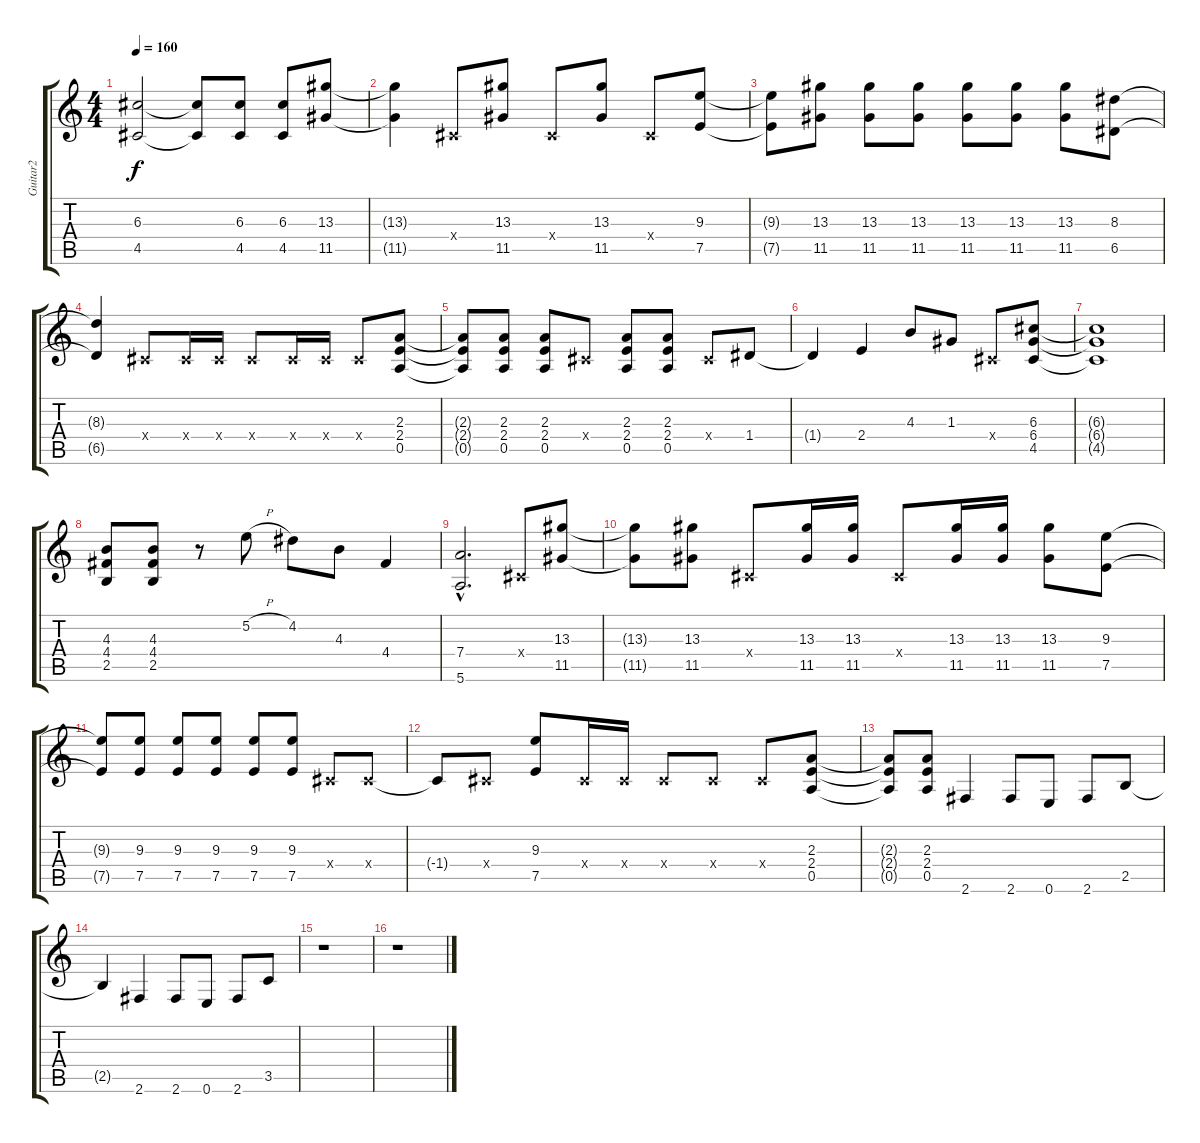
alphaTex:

\track ("Guitar2" "Guitar2") {instrument overdrivenguitar}
\staff {score tabs}
\tuning (E4 B3 G3 D3 A2 E2) {hide}
\ts (4 4)
\tempo 160
\clef g2
\ks c
(6.3 4.5).2{dy f} (6.3{t} 4.5{t}).8 (6.3 4.5).8 (6.3 4.5).8 (13.3 11.5).8 |
(13.3{t} 11.5{t}).4 -1.4{x}.8 (13.3 11.5).8 -1.4{x}.8 (13.3 11.5).8 -1.4{x}.8 (9.3 7.5).8 |
(9.3{t} 7.5{t}).8 (13.3 11.5).8 (13.3 11.5).8 (13.3 11.5).8 (13.3 11.5).8 (13.3 11.5).8 (13.3 11.5).8 (8.3 6.5).8 |
(8.3{t} 6.5{t}).4 -1.4{x}.8 -1.4{x}.16 -1.4{x}.16 -1.4{x}.8 -1.4{x}.16 -1.4{x}.16 -1.4{x}.8 (2.3 2.4 0.5).8 |
(2.3{t} 2.4{t} 0.5{t}).8 (2.3 2.4 0.5).8 (2.3 2.4 0.5).8 -1.4{x}.8 (2.3 2.4 0.5).8 (2.3 2.4 0.5).8 -1.4{x}.8 1.4.8 |
1.4{t}.4 2.4.4 4.3.8 1.3.8 -1.4{x}.8 (6.3 6.4 4.5).8 |
(6.3{t} 6.4{t} 4.5{t}).1 |
(4.3 4.4 2.5).8 (4.3 4.4 2.5).8 r.8 5.2{h}.8 4.2.8 4.3.8 4.4.4 |
(7.4{hac} 5.6{hac}).2{d} -1.4{x}.8 (13.3 11.5).8 |
(13.3{t} 11.5{t}).8 (13.3 11.5).8 -1.4{x}.8 (13.3 11.5).16 (13.3 11.5).16 -1.4{x}.8 (13.3 11.5).16 (13.3 11.5).16 (13.3 11.5).8 (9.3 7.5).8 |
(9.3{t} 7.5{t}).8 (9.3 7.5).8 (9.3 7.5).8 (9.3 7.5).8 (9.3 7.5).8 (9.3 7.5).8 -1.4{x}.8 -1.4{x}.8 |
-1.4{t}.8 -1.4{x}.8 (9.3 7.5).8 -1.4{x}.16 -1.4{x}.16 -1.4{x}.8 -1.4{x}.8 -1.4{x}.8 (2.3 2.4 0.5).8 |
(2.3{t} 2.4{t} 0.5{t}).8 (2.3 2.4 0.5).8 2.6.4 2.6.8 0.6.8 2.6.8 2.5.8 |
2.5{t}.4 2.6.4 2.6.8 0.6.8 2.6.8 3.5.8 |
r.1 |
r.1
